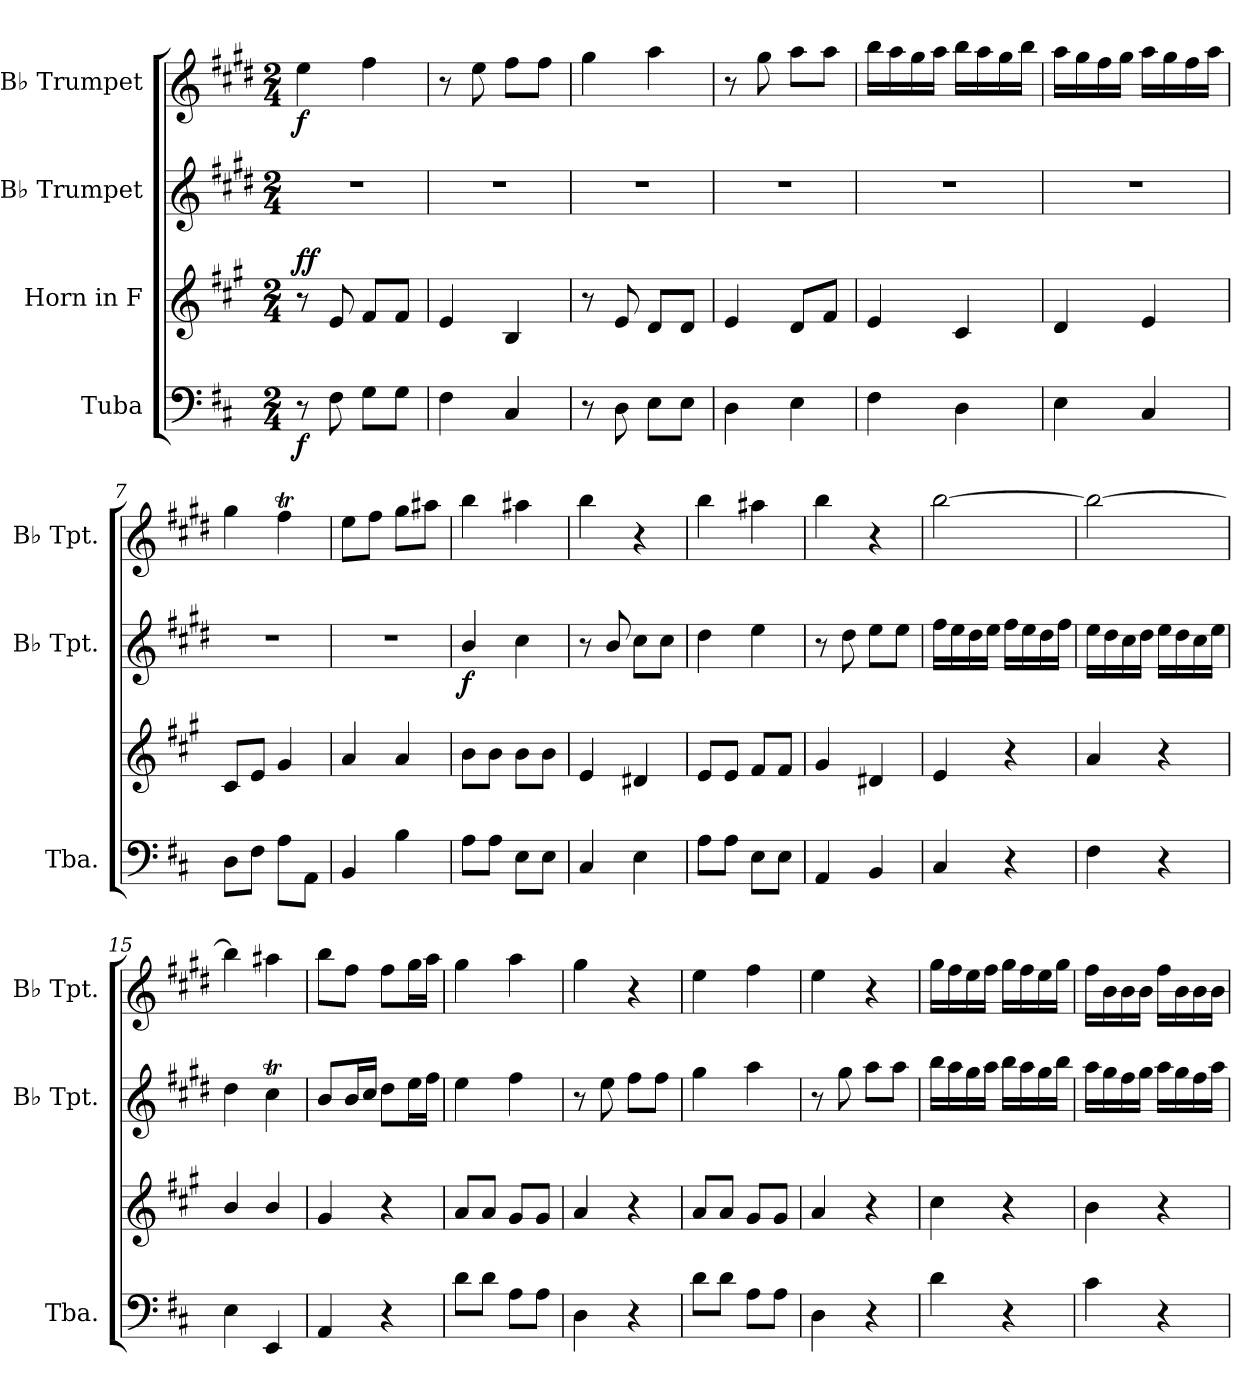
**kern	**dynam	**kern	**dynam	**kern	**dynam	**kern	**dynam
*part4	*part4	*part3	*part3	*part2	*part2	*part1	*part1
*staff4	*staff4	*staff3	*staff3	*staff2	*staff2	*staff1	*staff1
*I"Tuba	*	*I"Horn in F	*	*I"B♭ Trumpet	*	*I"B♭ Trumpet	*
*I'Tba.	*	*	*	*I'B♭ Tpt.	*	*I'B♭ Tpt.	*
*clefF4	*	*clefG2	*	*clefG2	*	*clefG2	*
*	*	*ITrd4c7	*	*ITrd1c2	*	*ITrd1c2	*
*k[f#c#]	*	*k[f#c#]	*	*k[f#c#]	*	*k[f#c#]	*
*M2/4	*	*M2/4	*	*M2/4	*	*M2/4	*
*MM100	*	*MM100	*	*MM100	*	*MM100	*
=1	=1	=1	=1	=1	=1	=1	=1
!	!LO:DY:b	!	!LO:DY:a	!	!	!	!
!	!	!	!LO:DY:n=1:b	!	!	!	!LO:DY:b
8r	f	8r	f f	2r	.	4dd\	f
8F#\	.	8A/	.	.	.	.	.
8G\L	.	8B/L	.	.	.	4ee\	.
8G\J	.	8B/J	.	.	.	.	.
=2	=2	=2	=2	=2	=2	=2	=2
4F#\	.	4A/	.	2r	.	8r	.
.	.	.	.	.	.	8dd\	.
4C#/	.	4E/	.	.	.	8ee\L	.
.	.	.	.	.	.	8ee\J	.
=3	=3	=3	=3	=3	=3	=3	=3
8r	.	8r	.	2r	.	4ff#\	.
8D\	.	8A/	.	.	.	.	.
8E\L	.	8G/L	.	.	.	4gg\	.
8E\J	.	8G/J	.	.	.	.	.
=4	=4	=4	=4	=4	=4	=4	=4
4D\	.	4A/	.	2r	.	8r	.
.	.	.	.	.	.	8ff#\	.
4E\	.	8G/L	.	.	.	8gg\L	.
.	.	8B/J	.	.	.	8gg\J	.
=5	=5	=5	=5	=5	=5	=5	=5
4F#\	.	4A/	.	2r	.	16aa\LL	.
.	.	.	.	.	.	16gg\	.
.	.	.	.	.	.	16ff#\	.
.	.	.	.	.	.	16gg\JJ	.
4D\	.	4F#/	.	.	.	16aa\LL	.
.	.	.	.	.	.	16gg\	.
.	.	.	.	.	.	16ff#\	.
.	.	.	.	.	.	16aa\JJ	.
=6	=6	=6	=6	=6	=6	=6	=6
4E\	.	4G/	.	2r	.	16gg\LL	.
.	.	.	.	.	.	16ff#\	.
.	.	.	.	.	.	16ee\	.
.	.	.	.	.	.	16ff#\JJ	.
4C#/	.	4A/	.	.	.	16gg\LL	.
.	.	.	.	.	.	16ff#\	.
.	.	.	.	.	.	16ee\	.
.	.	.	.	.	.	16gg\JJ	.
=7	=7	=7	=7	=7	=7	=7	=7
8D\L	.	8F#/L	.	2r	.	4ff#\	.
8F#\J	.	8A/J	.	.	.	.	.
8A\L	.	4c#/	.	.	.	4eeT\	.
8AA\J	.	.	.	.	.	.	.
!!LO:LB:g=z
=8	=8	=8	=8	=8	=8	=8	=8
4BB/	.	4d/	.	2r	.	8dd\L	.
.	.	.	.	.	.	8ee\J	.
4B\	.	4d/	.	.	.	8ff#\L	.
.	.	.	.	.	.	8gg#X\J	.
=9	=9	=9	=9	=9	=9	=9	=9
!	!	!	!	!	!LO:DY:b	!	!
8A\L	.	8e\L	.	4a/	f	4aa\	.
8A\J	.	8e\J	.	.	.	.	.
8E\L	.	8e\L	.	4b\	.	4gg#X\	.
8E\J	.	8e\J	.	.	.	.	.
=10	=10	=10	=10	=10	=10	=10	=10
4C#/	.	4A/	.	8r	.	4aa\	.
.	.	.	.	8a/	.	.	.
4E\	.	4G#X/	.	8b\L	.	4r	.
.	.	.	.	8b\J	.	.	.
=11	=11	=11	=11	=11	=11	=11	=11
8A\L	.	8A/L	.	4cc#\	.	4aa\	.
8A\J	.	8A/J	.	.	.	.	.
8E\L	.	8B/L	.	4dd\	.	4gg#X\	.
8E\J	.	8B/J	.	.	.	.	.
=12	=12	=12	=12	=12	=12	=12	=12
4AA/	.	4c#/	.	8r	.	4aa\	.
.	.	.	.	8cc#\	.	.	.
4BB/	.	4G#X/	.	8dd\L	.	4r	.
.	.	.	.	8dd\J	.	.	.
=13	=13	=13	=13	=13	=13	=13	=13
4C#/	.	4A/	.	16ee\LL	.	[2aa\	.
.	.	.	.	16dd\	.	.	.
.	.	.	.	16cc#\	.	.	.
.	.	.	.	16dd\JJ	.	.	.
4r	.	4r	.	16ee\LL	.	.	.
.	.	.	.	16dd\	.	.	.
.	.	.	.	16cc#\	.	.	.
.	.	.	.	16ee\JJ	.	.	.
=14	=14	=14	=14	=14	=14	=14	=14
4F#\	.	4d/	.	16dd\LL	.	2aa\_	.
.	.	.	.	16cc#\	.	.	.
.	.	.	.	16b\	.	.	.
.	.	.	.	16cc#\JJ	.	.	.
4r	.	4r	.	16dd\LL	.	.	.
.	.	.	.	16cc#\	.	.	.
.	.	.	.	16b\	.	.	.
.	.	.	.	16dd\JJ	.	.	.
=15	=15	=15	=15	=15	=15	=15	=15
4E\	.	4e/	.	4cc#\	.	4aa\]	.
4EE/	.	4e/	.	4bT\	.	4gg#X\	.
!!LO:LB:g=z
=16	=16	=16	=16	=16	=16	=16	=16
4AA/	.	4c#/	.	8a/L	.	8aa\L	.
.	.	.	.	16a/L	.	8ee\J	.
.	.	.	.	16b/JJ	.	.	.
4r	.	4r	.	8cc#\L	.	8ee\L	.
.	.	.	.	16dd\L	.	16ff#\L	.
.	.	.	.	16ee\JJ	.	16gg\JJ	.
=17	=17	=17	=17	=17	=17	=17	=17
8d\L	.	8d/L	.	4dd\	.	4ff#\	.
8d\J	.	8d/J	.	.	.	.	.
8A\L	.	8c#/L	.	4ee\	.	4gg\	.
8A\J	.	8c#/J	.	.	.	.	.
=18	=18	=18	=18	=18	=18	=18	=18
4D\	.	4d/	.	8r	.	4ff#\	.
.	.	.	.	8dd\	.	.	.
4r	.	4r	.	8ee\L	.	4r	.
.	.	.	.	8ee\J	.	.	.
=19	=19	=19	=19	=19	=19	=19	=19
8d\L	.	8d/L	.	4ff#\	.	4dd\	.
8d\J	.	8d/J	.	.	.	.	.
8A\L	.	8c#/L	.	4gg\	.	4ee\	.
8A\J	.	8c#/J	.	.	.	.	.
=20	=20	=20	=20	=20	=20	=20	=20
4D\	.	4d/	.	8r	.	4dd\	.
.	.	.	.	8ff#\	.	.	.
4r	.	4r	.	8gg\L	.	4r	.
.	.	.	.	8gg\J	.	.	.
=21	=21	=21	=21	=21	=21	=21	=21
4d\	.	4f#\	.	16aa\LL	.	16ff#\LL	.
.	.	.	.	16gg\	.	16ee\	.
.	.	.	.	16ff#\	.	16dd\	.
.	.	.	.	16gg\JJ	.	16ee\JJ	.
4r	.	4r	.	16aa\LL	.	16ff#\LL	.
.	.	.	.	16gg\	.	16ee\	.
.	.	.	.	16ff#\	.	16dd\	.
.	.	.	.	16aa\JJ	.	16ff#\JJ	.
=22	=22	=22	=22	=22	=22	=22	=22
4c#\	.	4e\	.	16gg\LL	.	16ee\LL	.
.	.	.	.	16ff#\	.	16a\	.
.	.	.	.	16ee\	.	16a\	.
.	.	.	.	16ff#\JJ	.	16a\JJ	.
4r	.	4r	.	16gg\LL	.	16ee\LL	.
.	.	.	.	16ff#\	.	16a\	.
.	.	.	.	16ee\	.	16a\	.
.	.	.	.	16gg\JJ	.	16a\JJ	.
=	=	=	=	=	=	=	=
*-	*-	*-	*-	*-	*-	*-	*-
